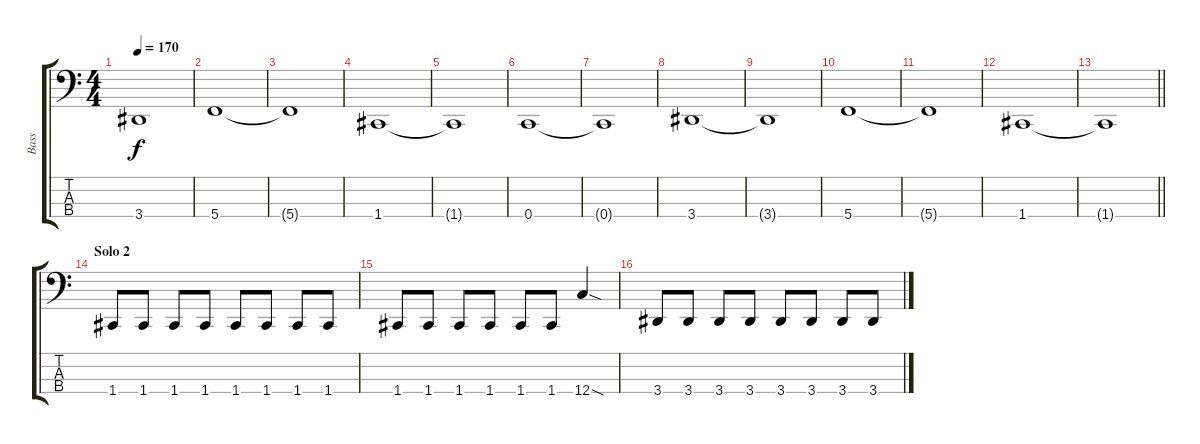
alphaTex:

\track ("Bass" "Bass") {instrument electricbasspick}
\staff {score tabs}
\tuning (F2 C2 G1 C1) {hide}
\ts (4 4)
\tempo 170
\clef f4
\ks c
3.4{t}.1{dy f} |
5.4.1 |
5.4{t}.1 |
1.4.1 |
1.4{t}.1 |
0.4.1 |
0.4{t}.1 |
3.4.1 |
3.4{t}.1 |
5.4.1 |
5.4{t}.1 |
1.4.1 |
\barLineRight lightlight
1.4{t}.1 |
\section ("" "Solo 2")
1.4.8 1.4.8 1.4.8 1.4.8 1.4.8 1.4.8 1.4.8 1.4.8 |
1.4.8 1.4.8 1.4.8 1.4.8 1.4.8 1.4.8 12.4{sod}.4 |
3.4.8 3.4.8 3.4.8 3.4.8 3.4.8 3.4.8 3.4.8 3.4.8
